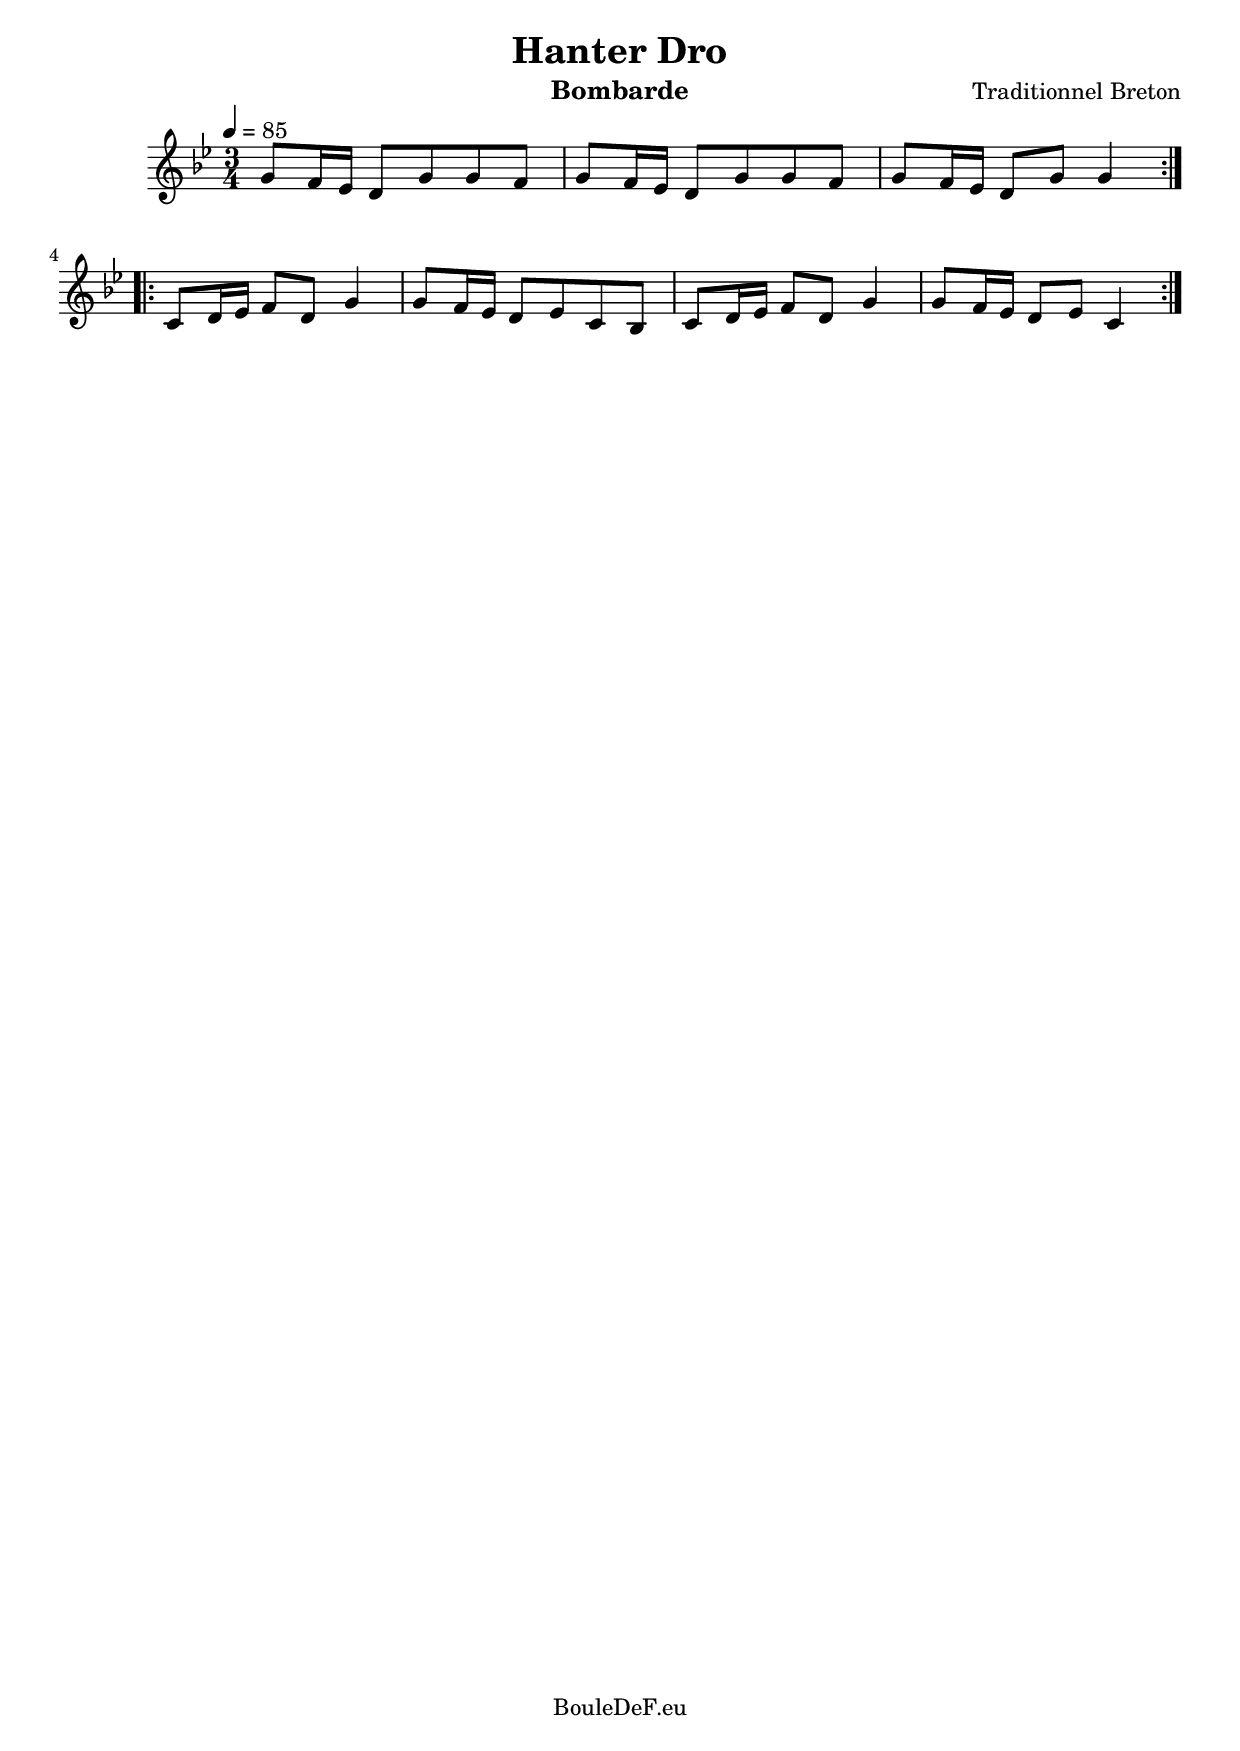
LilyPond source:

\version "2.16.0"
\include "italiano.ly"

\header {
	title = "Hanter Dro"
	composer = "Traditionnel Breton"
	instrument = "Bombarde"
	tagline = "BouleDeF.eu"
}

\score {
	\new Staff \relative sib {
		\clef "treble"
		\key sib \major
		\time 3/4
		\tempo 4 = 85

		\repeat volta 2 {
			| sol'8 fa16 mib re8 sol sol fa
			| sol8 fa16 mib re8 sol sol fa
			| sol8 fa16 mib re8 sol sol4
		}
		\break
		\repeat volta 2 {
			| do,8 re16 mib fa8 re sol4
			| sol8 fa16 mib re8 mib do sib
			| do8 re16 mib fa8 re sol4
			| sol8 fa16 mib re8 mib do4
		}
	}
}

